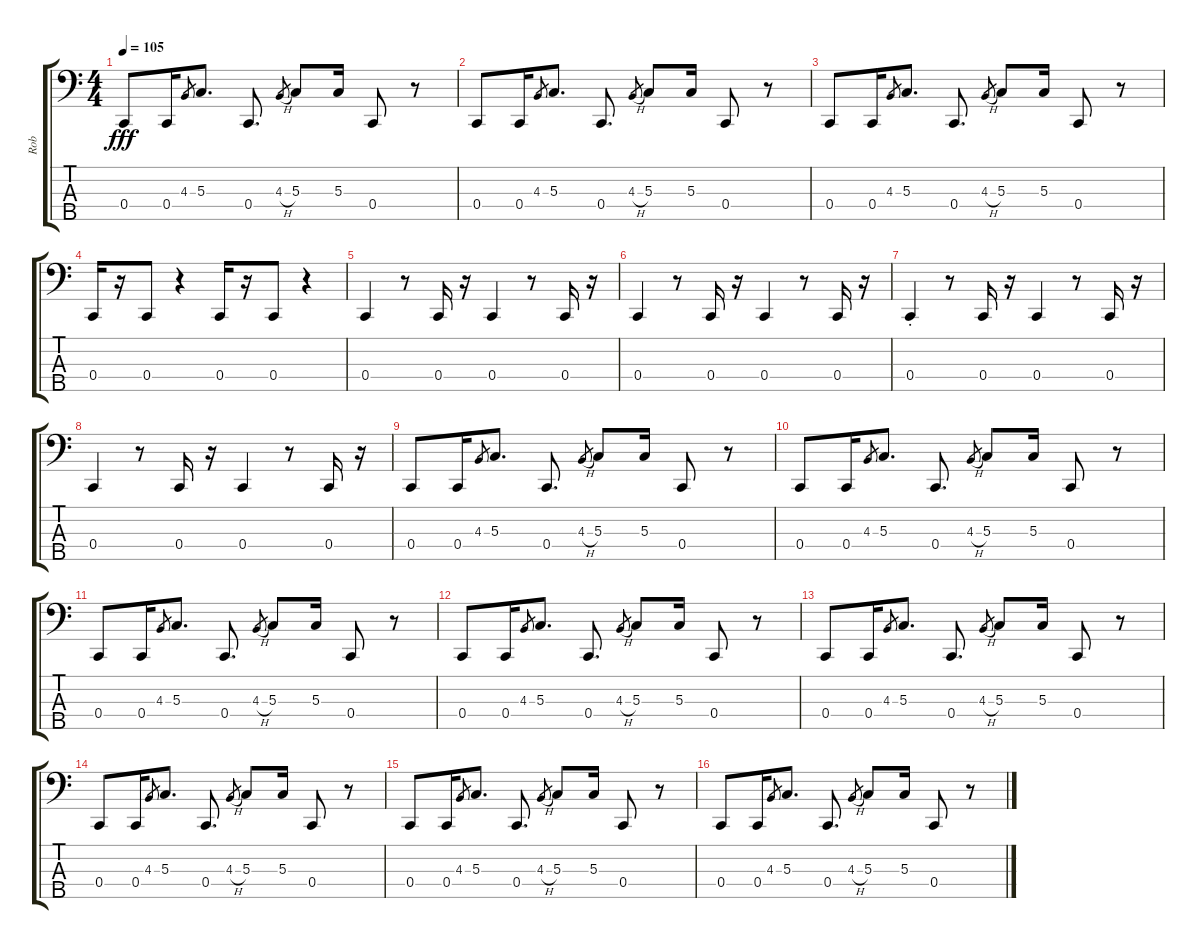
\track ("Rob" "Rob") {instrument electricbassfinger}
\staff {score tabs}
\tuning (F2 C2 G1 C1 G0) {hide}
\ts (4 4)
\tempo 105
\clef f4
\ks c
0.4.8{dy fff} 0.4.16 4.3.8{gr} 5.3.8{d} 0.4.8{d} 4.3{h}.8{gr} 5.3.8 5.3.16 0.4.8 r.8 |
0.4.8 0.4.16 4.3.8{gr} 5.3.8{d} 0.4.8{d} 4.3{h}.8{gr} 5.3.8 5.3.16 0.4.8 r.8 |
0.4.8 0.4.16 4.3.8{gr} 5.3.8{d} 0.4.8{d} 4.3{h}.8{gr} 5.3.8 5.3.16 0.4.8 r.8 |
0.4.16 r.16 0.4.8 r.4 0.4.16 r.16 0.4.8 r.4 |
0.4.4 r.8 0.4.16 r.16 0.4.4 r.8 0.4.16 r.16 |
0.4.4 r.8 0.4.16 r.16 0.4.4 r.8 0.4.16 r.16 |
0.4{st}.4 r.8 0.4.16 r.16 0.4.4 r.8 0.4.16 r.16 |
0.4.4 r.8 0.4.16 r.16 0.4.4 r.8 0.4.16 r.16 |
0.4.8 0.4.16 4.3.8{gr} 5.3.8{d} 0.4.8{d} 4.3{h}.8{gr} 5.3.8 5.3.16 0.4.8 r.8 |
0.4.8 0.4.16 4.3.8{gr} 5.3.8{d} 0.4.8{d} 4.3{h}.8{gr} 5.3.8 5.3.16 0.4.8 r.8 |
0.4.8 0.4.16 4.3.8{gr} 5.3.8{d} 0.4.8{d} 4.3{h}.8{gr} 5.3.8 5.3.16 0.4.8 r.8 |
0.4.8 0.4.16 4.3.8{gr} 5.3.8{d} 0.4.8{d} 4.3{h}.8{gr} 5.3.8 5.3.16 0.4.8 r.8 |
0.4.8 0.4.16 4.3.8{gr} 5.3.8{d} 0.4.8{d} 4.3{h}.8{gr} 5.3.8 5.3.16 0.4.8 r.8 |
0.4.8 0.4.16 4.3.8{gr} 5.3.8{d} 0.4.8{d} 4.3{h}.8{gr} 5.3.8 5.3.16 0.4.8 r.8 |
0.4.8 0.4.16 4.3.8{gr} 5.3.8{d} 0.4.8{d} 4.3{h}.8{gr} 5.3.8 5.3.16 0.4.8 r.8 |
0.4.8 0.4.16 4.3.8{gr} 5.3.8{d} 0.4.8{d} 4.3{h}.8{gr} 5.3.8 5.3.16 0.4.8 r.8
